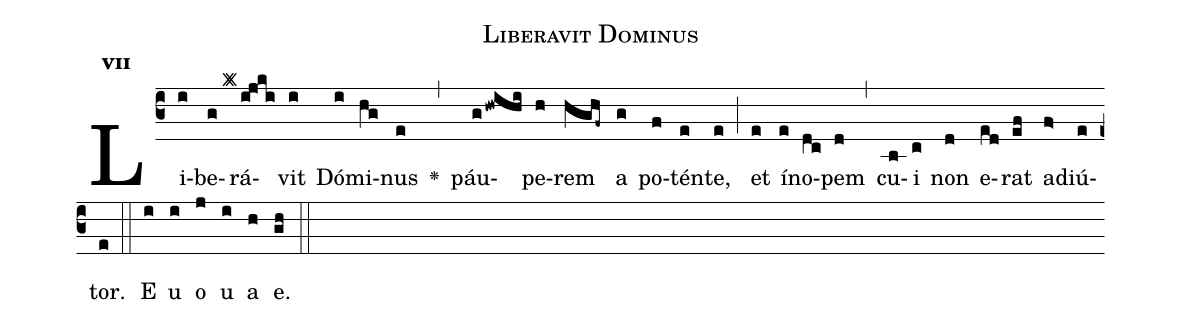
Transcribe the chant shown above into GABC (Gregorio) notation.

name:Liberavit Dominus;
office-part:Antiphona;
mode:7;
%%
initial-style: 1;
name: Liberavit Dominus
book: Antiphonae & Responsoria/Tomus II, p. 126/http://www.omnigreg.at/wiki/doku.php?id=ant:0898;
occasion: Hebdomada Sancta Feria V;
office-part: Vesperae Ant 2;
user-notes: ;
commentary: ;
annotation: 7c;
centering-scheme: english;
fontsize: 12;
font: OFLSortsMillGoudy;
height: 11;
width: 4.5;
%%
(c3)Li(i)be(g)rá(k#i/[-0.3]jki)vit(i) Dó(i)mi(hg)nus(e) <v>\greheightstar</v>(,) páu(ghwihi)pe(h)rem(hghf~) a(g) po(f)tén(e)te,(e) (;) et(e) ín(e)o(dc)pem(d) (,) cu(b)i(c) non(d) e(ed)rat(ef) ad(f>)iú(e)tor.(e) (::)
E(i) u(i) o(j) u(i) a(h) e.(gh) (::)
